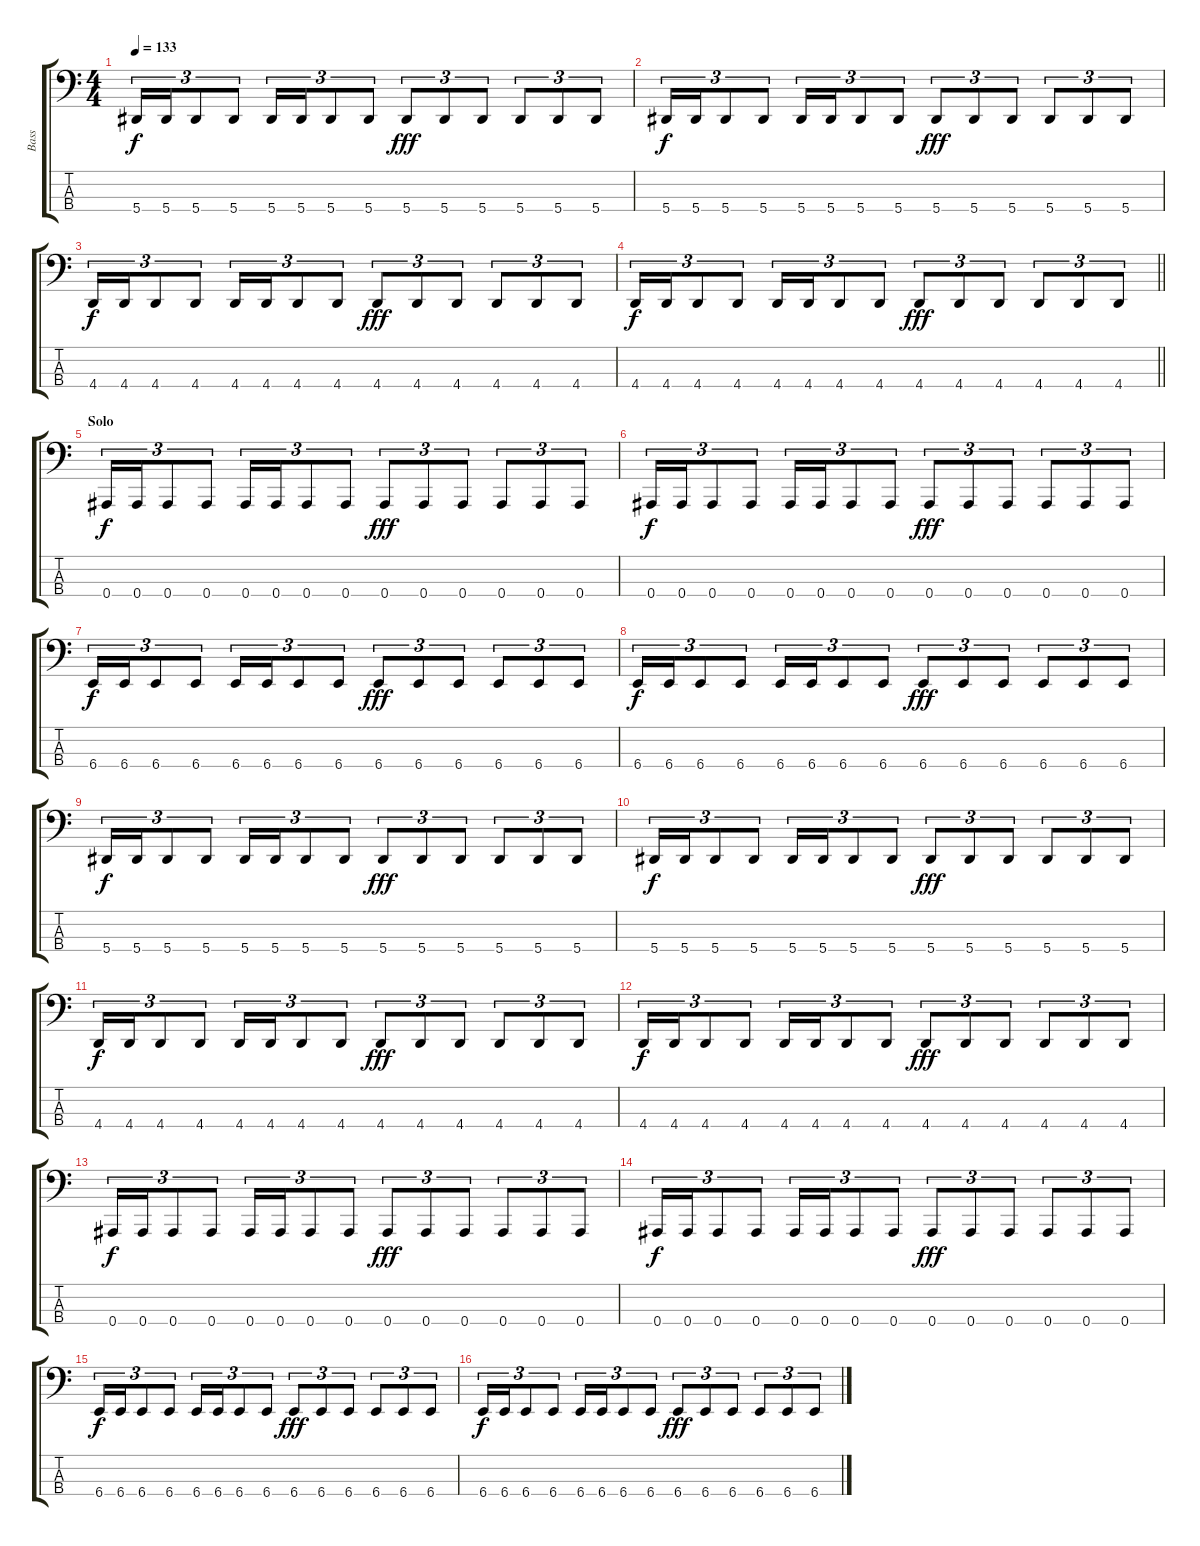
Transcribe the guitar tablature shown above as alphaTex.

\track ("Bass" "Bass") {instrument electricbassfinger}
\staff {score tabs}
\tuning (Db2 Ab1 Eb1 Bb0) {hide}
\ts (4 4)
\tempo 133
\clef f4
\ks c
5.4.16{tu (3 2) dy f} 5.4.16{tu (3 2)} 5.4.8{tu (3 2)} 5.4.8{tu (3 2)} 5.4.16{tu (3 2)} 5.4.16{tu (3 2)} 5.4.8{tu (3 2)} 5.4.8{tu (3 2)} 5.4.8{tu (3 2) dy fff} 5.4.8{tu (3 2)} 5.4.8{tu (3 2)} 5.4.8{tu (3 2)} 5.4.8{tu (3 2)} 5.4.8{tu (3 2)} |
5.4.16{tu (3 2) dy f} 5.4.16{tu (3 2)} 5.4.8{tu (3 2)} 5.4.8{tu (3 2)} 5.4.16{tu (3 2)} 5.4.16{tu (3 2)} 5.4.8{tu (3 2)} 5.4.8{tu (3 2)} 5.4.8{tu (3 2) dy fff} 5.4.8{tu (3 2)} 5.4.8{tu (3 2)} 5.4.8{tu (3 2)} 5.4.8{tu (3 2)} 5.4.8{tu (3 2)} |
4.4.16{tu (3 2) dy f} 4.4.16{tu (3 2)} 4.4.8{tu (3 2)} 4.4.8{tu (3 2)} 4.4.16{tu (3 2)} 4.4.16{tu (3 2)} 4.4.8{tu (3 2)} 4.4.8{tu (3 2)} 4.4.8{tu (3 2) dy fff} 4.4.8{tu (3 2)} 4.4.8{tu (3 2)} 4.4.8{tu (3 2)} 4.4.8{tu (3 2)} 4.4.8{tu (3 2)} |
\barLineRight lightlight
4.4.16{tu (3 2) dy f} 4.4.16{tu (3 2)} 4.4.8{tu (3 2)} 4.4.8{tu (3 2)} 4.4.16{tu (3 2)} 4.4.16{tu (3 2)} 4.4.8{tu (3 2)} 4.4.8{tu (3 2)} 4.4.8{tu (3 2) dy fff} 4.4.8{tu (3 2)} 4.4.8{tu (3 2)} 4.4.8{tu (3 2)} 4.4.8{tu (3 2)} 4.4.8{tu (3 2)} |
\section ("" "Solo")
0.4.16{tu (3 2) dy f} 0.4.16{tu (3 2)} 0.4.8{tu (3 2)} 0.4.8{tu (3 2)} 0.4.16{tu (3 2)} 0.4.16{tu (3 2)} 0.4.8{tu (3 2)} 0.4.8{tu (3 2)} 0.4.8{tu (3 2) dy fff} 0.4.8{tu (3 2)} 0.4.8{tu (3 2)} 0.4.8{tu (3 2)} 0.4.8{tu (3 2)} 0.4.8{tu (3 2)} |
0.4.16{tu (3 2) dy f} 0.4.16{tu (3 2)} 0.4.8{tu (3 2)} 0.4.8{tu (3 2)} 0.4.16{tu (3 2)} 0.4.16{tu (3 2)} 0.4.8{tu (3 2)} 0.4.8{tu (3 2)} 0.4.8{tu (3 2) dy fff} 0.4.8{tu (3 2)} 0.4.8{tu (3 2)} 0.4.8{tu (3 2)} 0.4.8{tu (3 2)} 0.4.8{tu (3 2)} |
6.4.16{tu (3 2) dy f} 6.4.16{tu (3 2)} 6.4.8{tu (3 2)} 6.4.8{tu (3 2)} 6.4.16{tu (3 2)} 6.4.16{tu (3 2)} 6.4.8{tu (3 2)} 6.4.8{tu (3 2)} 6.4.8{tu (3 2) dy fff} 6.4.8{tu (3 2)} 6.4.8{tu (3 2)} 6.4.8{tu (3 2)} 6.4.8{tu (3 2)} 6.4.8{tu (3 2)} |
6.4.16{tu (3 2) dy f} 6.4.16{tu (3 2)} 6.4.8{tu (3 2)} 6.4.8{tu (3 2)} 6.4.16{tu (3 2)} 6.4.16{tu (3 2)} 6.4.8{tu (3 2)} 6.4.8{tu (3 2)} 6.4.8{tu (3 2) dy fff} 6.4.8{tu (3 2)} 6.4.8{tu (3 2)} 6.4.8{tu (3 2)} 6.4.8{tu (3 2)} 6.4.8{tu (3 2)} |
5.4.16{tu (3 2) dy f} 5.4.16{tu (3 2)} 5.4.8{tu (3 2)} 5.4.8{tu (3 2)} 5.4.16{tu (3 2)} 5.4.16{tu (3 2)} 5.4.8{tu (3 2)} 5.4.8{tu (3 2)} 5.4.8{tu (3 2) dy fff} 5.4.8{tu (3 2)} 5.4.8{tu (3 2)} 5.4.8{tu (3 2)} 5.4.8{tu (3 2)} 5.4.8{tu (3 2)} |
5.4.16{tu (3 2) dy f} 5.4.16{tu (3 2)} 5.4.8{tu (3 2)} 5.4.8{tu (3 2)} 5.4.16{tu (3 2)} 5.4.16{tu (3 2)} 5.4.8{tu (3 2)} 5.4.8{tu (3 2)} 5.4.8{tu (3 2) dy fff} 5.4.8{tu (3 2)} 5.4.8{tu (3 2)} 5.4.8{tu (3 2)} 5.4.8{tu (3 2)} 5.4.8{tu (3 2)} |
4.4.16{tu (3 2) dy f} 4.4.16{tu (3 2)} 4.4.8{tu (3 2)} 4.4.8{tu (3 2)} 4.4.16{tu (3 2)} 4.4.16{tu (3 2)} 4.4.8{tu (3 2)} 4.4.8{tu (3 2)} 4.4.8{tu (3 2) dy fff} 4.4.8{tu (3 2)} 4.4.8{tu (3 2)} 4.4.8{tu (3 2)} 4.4.8{tu (3 2)} 4.4.8{tu (3 2)} |
4.4.16{tu (3 2) dy f} 4.4.16{tu (3 2)} 4.4.8{tu (3 2)} 4.4.8{tu (3 2)} 4.4.16{tu (3 2)} 4.4.16{tu (3 2)} 4.4.8{tu (3 2)} 4.4.8{tu (3 2)} 4.4.8{tu (3 2) dy fff} 4.4.8{tu (3 2)} 4.4.8{tu (3 2)} 4.4.8{tu (3 2)} 4.4.8{tu (3 2)} 4.4.8{tu (3 2)} |
0.4.16{tu (3 2) dy f} 0.4.16{tu (3 2)} 0.4.8{tu (3 2)} 0.4.8{tu (3 2)} 0.4.16{tu (3 2)} 0.4.16{tu (3 2)} 0.4.8{tu (3 2)} 0.4.8{tu (3 2)} 0.4.8{tu (3 2) dy fff} 0.4.8{tu (3 2)} 0.4.8{tu (3 2)} 0.4.8{tu (3 2)} 0.4.8{tu (3 2)} 0.4.8{tu (3 2)} |
0.4.16{tu (3 2) dy f} 0.4.16{tu (3 2)} 0.4.8{tu (3 2)} 0.4.8{tu (3 2)} 0.4.16{tu (3 2)} 0.4.16{tu (3 2)} 0.4.8{tu (3 2)} 0.4.8{tu (3 2)} 0.4.8{tu (3 2) dy fff} 0.4.8{tu (3 2)} 0.4.8{tu (3 2)} 0.4.8{tu (3 2)} 0.4.8{tu (3 2)} 0.4.8{tu (3 2)} |
6.4.16{tu (3 2) dy f} 6.4.16{tu (3 2)} 6.4.8{tu (3 2)} 6.4.8{tu (3 2)} 6.4.16{tu (3 2)} 6.4.16{tu (3 2)} 6.4.8{tu (3 2)} 6.4.8{tu (3 2)} 6.4.8{tu (3 2) dy fff} 6.4.8{tu (3 2)} 6.4.8{tu (3 2)} 6.4.8{tu (3 2)} 6.4.8{tu (3 2)} 6.4.8{tu (3 2)} |
6.4.16{tu (3 2) dy f} 6.4.16{tu (3 2)} 6.4.8{tu (3 2)} 6.4.8{tu (3 2)} 6.4.16{tu (3 2)} 6.4.16{tu (3 2)} 6.4.8{tu (3 2)} 6.4.8{tu (3 2)} 6.4.8{tu (3 2) dy fff} 6.4.8{tu (3 2)} 6.4.8{tu (3 2)} 6.4.8{tu (3 2)} 6.4.8{tu (3 2)} 6.4.8{tu (3 2)}
